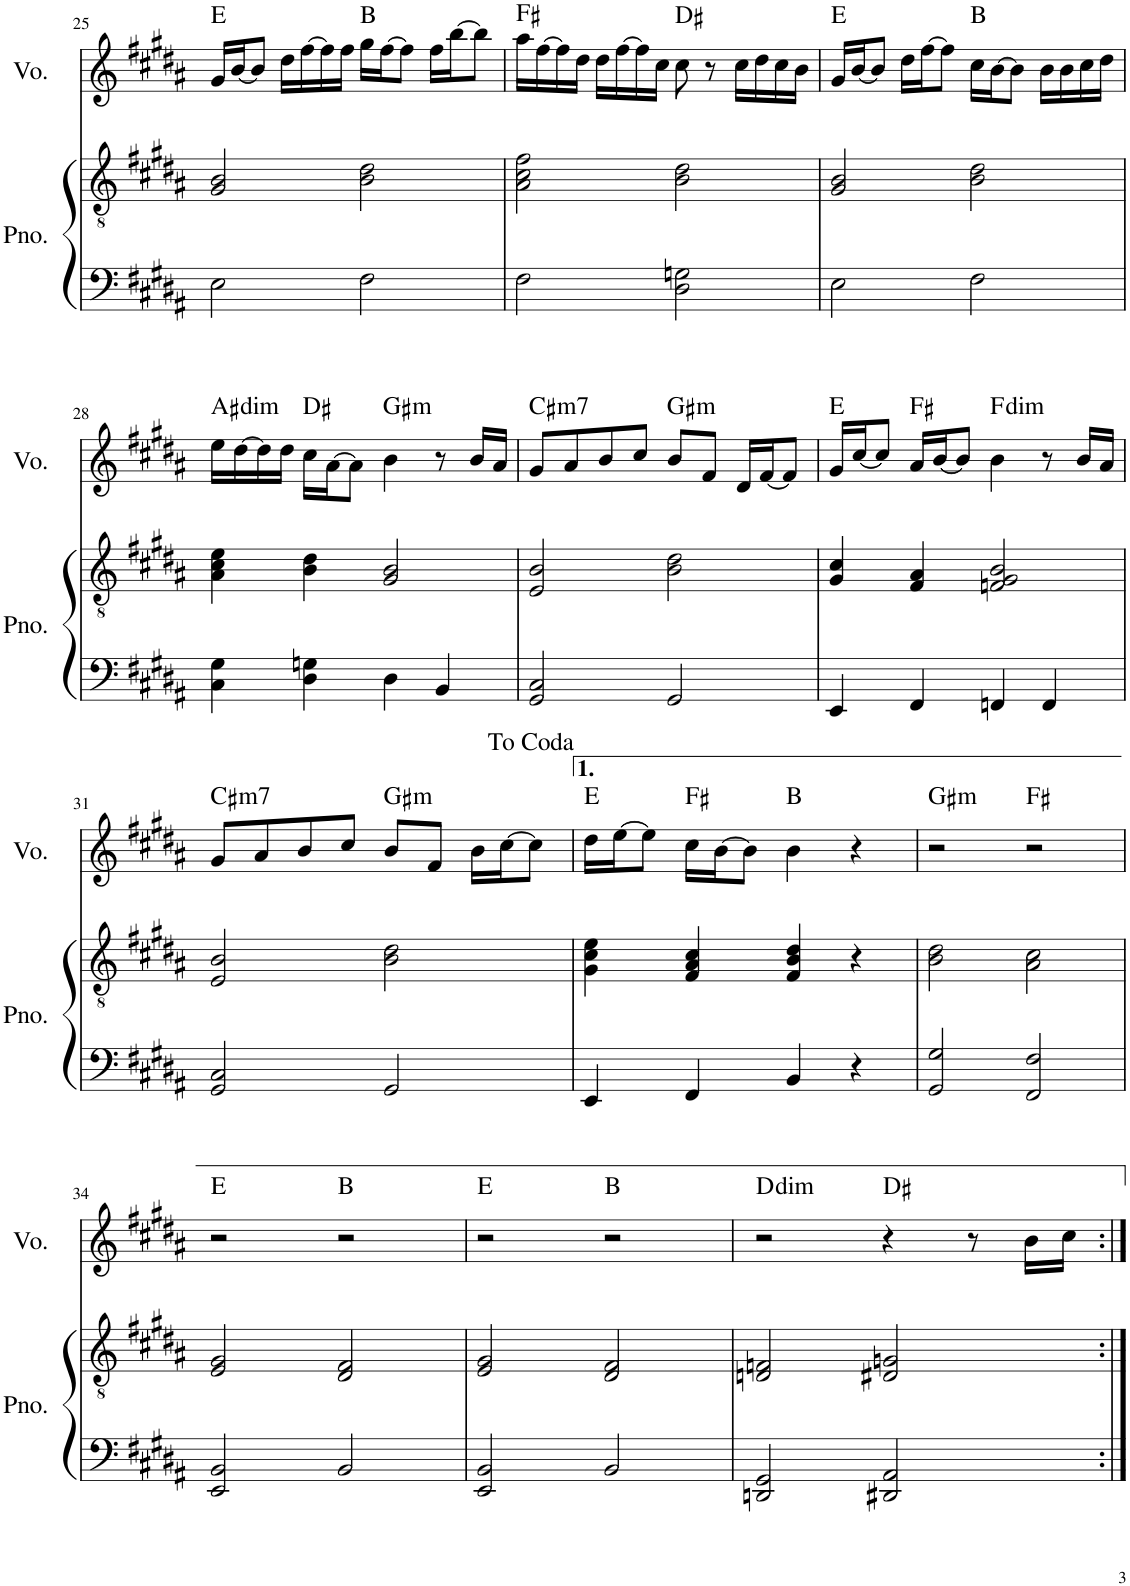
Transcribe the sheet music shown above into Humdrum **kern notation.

**kern	**kern	**kern	**harte
*part2	*part2	*part1	*part1
*staff3	*staff2	*staff1	*
*I"ピアノ	*	*I"ボーカル	*
!!LO:PB:g=z
*clefF4	*clefGv2	*clefG2	*
*k[f#c#g#d#a#]	*k[f#c#g#d#a#]	*k[f#c#g#d#a#]	*
*M4/4	*M4/4	*M4/4	*
=25	=25	=25	=25
2E\	2G#/ 2B/	16g#/LL	E:maj
.	.	[16b/J	.
.	.	8b/J]	.
.	.	16dd#\LL	.
.	.	[16ff#\	.
.	.	16ff#\]	.
.	.	16ff#\JJ	.
2F#\	2B\ 2d#\	16gg#\LL	B:maj
.	.	[16ff#\J	.
.	.	8ff#\J]	.
.	.	16ff#\LL	.
.	.	[16bb\J	.
.	.	8bb\J]	.
=26	=26	=26	=26
2F#\	2A#\ 2c#\ 2f#\	16aa#\LL	F#:maj
.	.	[16ff#\	.
.	.	16ff#\]	.
.	.	16dd#\JJ	.
.	.	16dd#\LL	.
.	.	[16ff#\	.
.	.	16ff#\]	.
.	.	16cc#\JJ	.
2D#\ 2Gn\	2B\ 2d#\	8cc#\	D#:maj
.	.	8r	.
.	.	16cc#\LL	.
.	.	16dd#\	.
.	.	16cc#\	.
.	.	16b\JJ	.
=27	=27	=27	=27
2E\	2G#/ 2B/	16g#/LL	E:maj
.	.	[16b/J	.
.	.	8b/J]	.
.	.	16dd#\LL	.
.	.	[16ff#\J	.
.	.	8ff#\J]	.
2F#\	2B\ 2d#\	16cc#\LL	B:maj
.	.	[16b\J	.
.	.	8b\J]	.
.	.	16b\LL	.
.	.	16b\	.
.	.	16cc#\	.
.	.	16dd#\JJ	.
!!LO:LB:g=z
=28	=28	=28	=28
!	!	!	!LO:H:kt=dim
4C#\ 4G#\	4A#\ 4c#\ 4e\	16ee\LL	A#:dim
.	.	[16dd#\	.
.	.	16dd#\]	.
.	.	16dd#\JJ	.
4D#\ 4Gn\	4B\ 4d#\	16cc#\LL	D#:maj
.	.	[16a#\J	.
.	.	8a#\J]	.
!	!	!	!LO:H:kt=m
4D#\	2G#/ 2B/	4b\	G#:min
4BB/	.	8r	.
.	.	16b/LL	.
.	.	16a#/JJ	.
=29	=29	=29	=29
!	!	!	!LO:H:kt=m7
2GG#/ 2C#/	2E/ 2B/	8g#/L	C#:min7
.	.	8a#/	.
.	.	8b/	.
.	.	8cc#/J	.
!	!	!	!LO:H:kt=m
2GG#/	2B\ 2d#\	8b/L	G#:min
.	.	8f#/J	.
.	.	16d#/LL	.
.	.	[16f#/J	.
.	.	8f#/J]	.
=30	=30	=30	=30
4EE/	4G#/ 4c#/	16g#/LL	E:maj
.	.	[16cc#/J	.
.	.	8cc#/J]	.
4FF#/	4F#/ 4A#/	16a#/LL	F#:maj
.	.	[16b/J	.
.	.	8b/J]	.
!	!	!	!LO:H:kt=dim
4FFn/	2Fn/ 2G#/ 2B/	4b\	F:dim
4FF/	.	8r	.
.	.	16b/LL	.
.	.	16a#/JJ	.
!!LO:LB:g=z
=31	=31	=31	=31
!	!	!	!LO:H:kt=m7
2GG#/ 2C#/	2E/ 2B/	8g#/L	C#:min7
.	.	8a#/	.
.	.	8b/	.
.	.	8cc#/J	.
!	!	!	!LO:H:kt=m
2GG#/	2B\ 2d#\	8b/L	G#:min
.	.	8f#/J	.
.	.	16b\LL	.
.	.	[16cc#\J	.
.	.	8cc#\J]	.
=32	=32	=32	=32
4EE/	4G#\ 4c#\ 4e\	16dd#\LL	E:maj
.	.	[16ee\J	.
.	.	8ee\J]	.
4FF#/	4F#/ 4A#/ 4c#/	16cc#\LL	F#:maj
.	.	[16b\J	.
.	.	8b\J]	.
4BB/	4F#/ 4B/ 4d#/	4b\	B:maj
4r	4r	4r	.
=33	=33	=33	=33
!	!	!	!LO:H:kt=m
2GG#/ 2G#/	2B\ 2d#\	2r	G#:min
2FF#/ 2F#/	2A#\ 2c#\	2r	F#:maj
!!LO:LB:g=z
=34	=34	=34	=34
2EE/ 2BB/	2E/ 2G#/	2r	E:maj
2BB/	2D#/ 2F#/	2r	B:maj
=35	=35	=35	=35
2EE/ 2BB/	2E/ 2G#/	2r	E:maj
2BB/	2D#/ 2F#/	2r	B:maj
=36	=36	=36	=36
!	!	!	!LO:H:kt=dim
2DDn/ 2GG#/	2Dn/ 2Fn/	2r	D:dim
2DD#X/ 2AA#/	2D#X/ 2Gn/	4r	D#:maj
.	.	8r	.
.	.	16b\LL	.
.	.	16cc#\JJ	.
=:|!	=:|!	=:|!	=:|!
*-	*-	*-	*-
